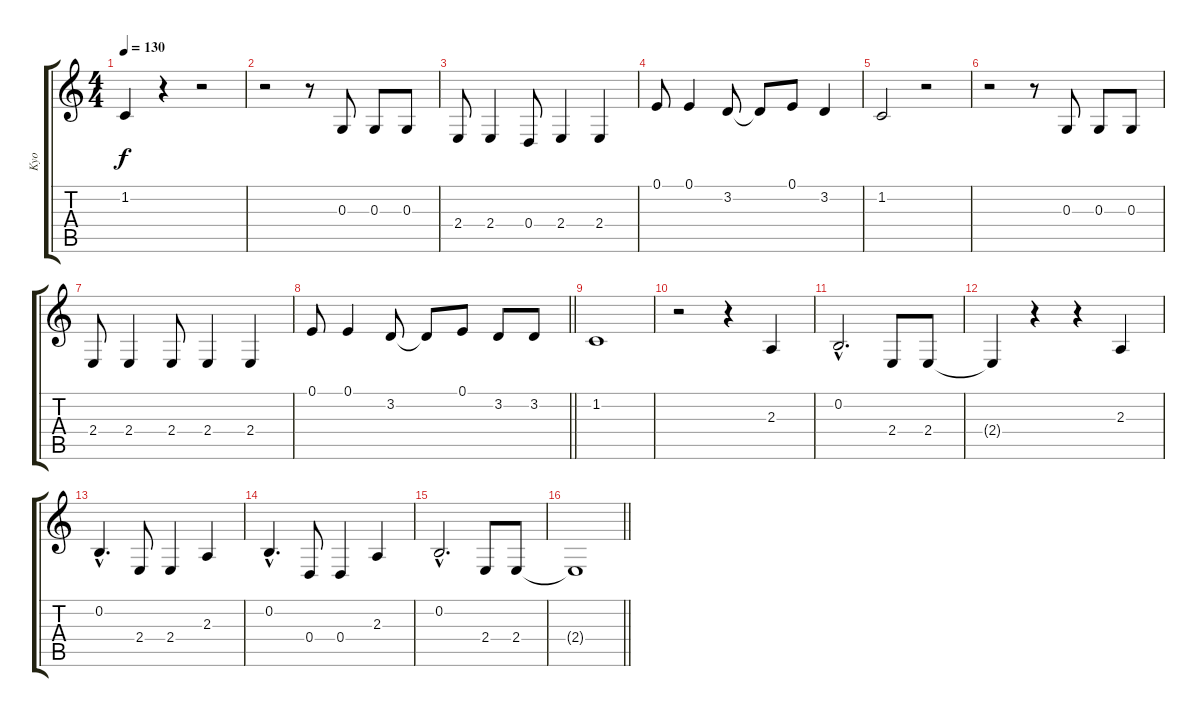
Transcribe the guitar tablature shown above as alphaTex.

\track ("Kyo" "Kyo") {instrument clarinet}
\staff {score tabs}
\tuning (E4 B3 G3 D3 A2 E2) {hide}
\ts (4 4)
\tempo 130
\clef g2
\ks c
1.2.4{dy f} r.4 r.2 |
r.2 r.8 0.3.8 0.3.8 0.3.8 |
2.4.8 2.4.4 0.4.8 2.4.4 2.4.4 |
0.1.8 0.1.4 3.2.8 3.2{t}.8 0.1.8 3.2.4 |
1.2.2 r.2 |
r.2 r.8 0.3.8 0.3.8 0.3.8 |
2.4.8 2.4.4 2.4.8 2.4.4 2.4.4 |
\barLineRight lightlight
0.1.8 0.1.4 3.2.8 3.2{t}.8 0.1.8 3.2.8 3.2.8 |
1.2.1 |
r.2 r.4 2.3.4 |
0.2{hac}.2{d} 2.4.8 2.4.8 |
2.4{t}.4 r.4 r.4 2.3.4 |
0.2{hac}.4{d} 2.4.8 2.4.4 2.3.4 |
0.2{hac}.4{d} 0.4.8 0.4.4 2.3.4 |
0.2{hac}.2{d} 2.4.8 2.4.8 |
\barLineRight lightlight
2.4{t}.1
